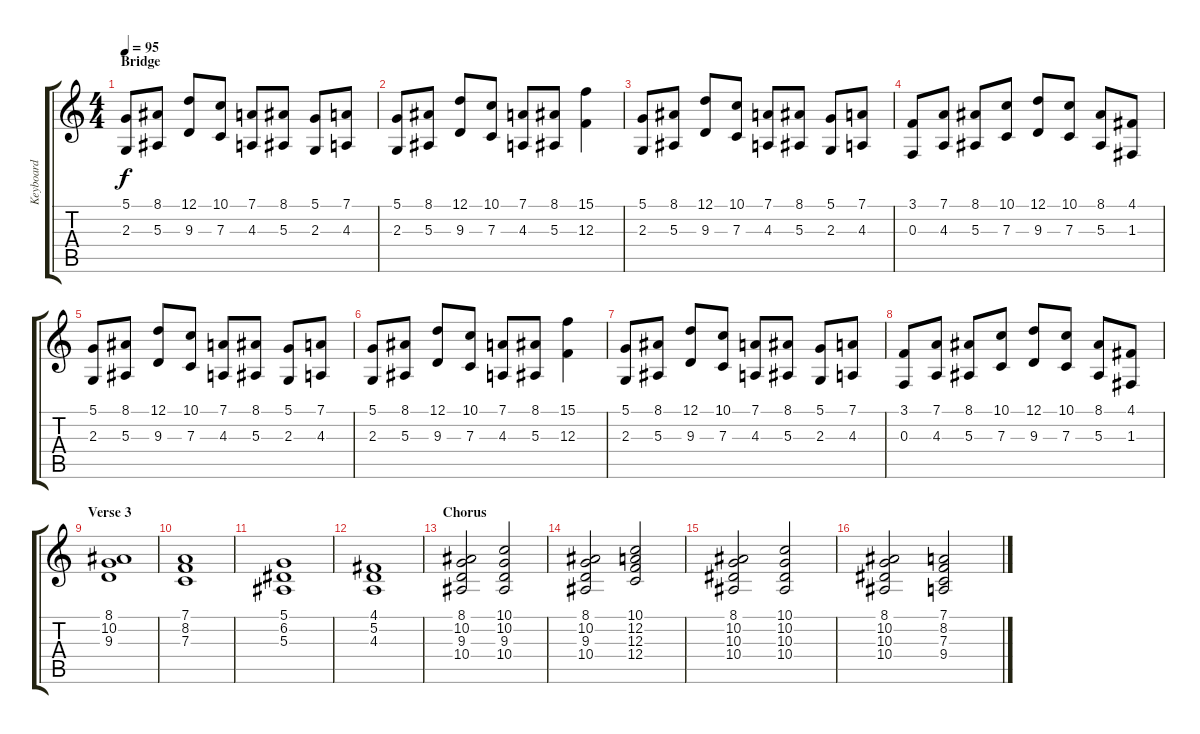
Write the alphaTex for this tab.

\track ("Keyboard" "Keyboard") {instrument stringensemble1}
\staff {score tabs}
\tuning (D4 A3 F3 C3 G2 D2) {hide}
\ts (4 4)
\section ("" "Bridge")
\tempo 95
\clef g2
\ks c
(5.1 2.3).8{dy f} (8.1 5.3).8 (12.1 9.3).8 (10.1 7.3).8 (7.1 4.3).8 (8.1 5.3).8 (5.1 2.3).8 (7.1 4.3).8 |
(5.1 2.3).8 (8.1 5.3).8 (12.1 9.3).8 (10.1 7.3).8 (7.1 4.3).8 (8.1 5.3).8 (15.1 12.3).4 |
(5.1 2.3).8 (8.1 5.3).8 (12.1 9.3).8 (10.1 7.3).8 (7.1 4.3).8 (8.1 5.3).8 (5.1 2.3).8 (7.1 4.3).8 |
(3.1 0.3).8 (7.1 4.3).8 (8.1 5.3).8 (10.1 7.3).8 (12.1 9.3).8 (10.1 7.3).8 (8.1 5.3).8 (4.1 1.3).8 |
(5.1 2.3).8 (8.1 5.3).8 (12.1 9.3).8 (10.1 7.3).8 (7.1 4.3).8 (8.1 5.3).8 (5.1 2.3).8 (7.1 4.3).8 |
(5.1 2.3).8 (8.1 5.3).8 (12.1 9.3).8 (10.1 7.3).8 (7.1 4.3).8 (8.1 5.3).8 (15.1 12.3).4 |
(5.1 2.3).8 (8.1 5.3).8 (12.1 9.3).8 (10.1 7.3).8 (7.1 4.3).8 (8.1 5.3).8 (5.1 2.3).8 (7.1 4.3).8 |
(3.1 0.3).8 (7.1 4.3).8 (8.1 5.3).8 (10.1 7.3).8 (12.1 9.3).8 (10.1 7.3).8 (8.1 5.3).8 (4.1 1.3).8 |
\section ("" "Verse 3")
(8.1 10.2 9.3).1 |
(7.1 8.2 7.3).1 |
(5.1 6.2 5.3).1 |
(4.1 5.2 4.3).1 |
\section ("" "Chorus")
(8.1 10.2 9.3 10.4).2 (10.1 10.2 9.3 10.4).2 |
(8.1 10.2 9.3 10.4).2 (10.1 12.2 12.3 12.4).2 |
(8.1 10.2 10.3 10.4).2 (10.1 10.2 10.3 10.4).2 |
(8.1 10.2 10.3 10.4).2 (7.1 8.2 7.3 9.4).2
